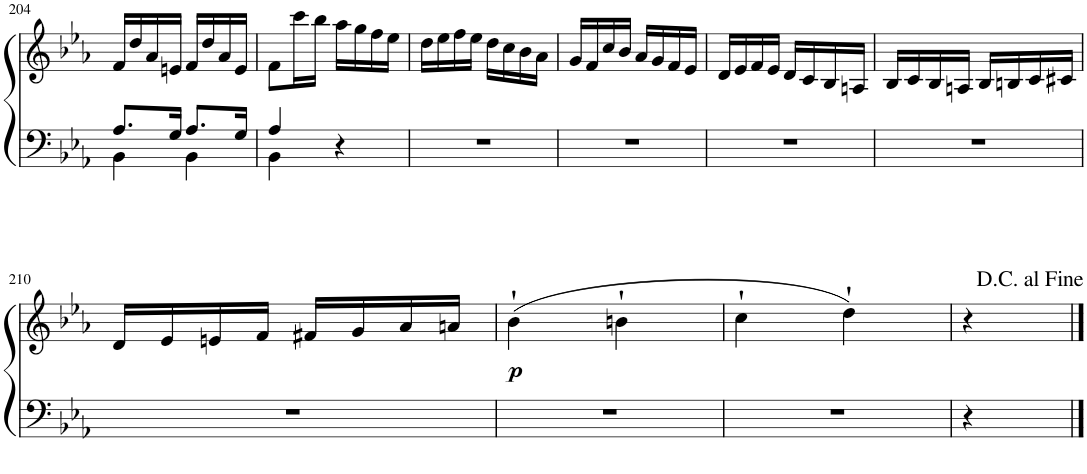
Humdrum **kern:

**kern	**kern	**dynam
*part1	*part1	*part1
*staff2	*staff1	*staff1/2
*I"Piano	*	*
*I'Pno.	*	*
!!LO:PB:g=z
*clefF4	*clefG2	*
*k[b-e-a-]	*k[b-e-a-]	*
*M2/4	*M2/4	*
=204	=204	=204
*^	*	*
8.A-/L	4BB-\	16f/LL	.
.	.	16dd/	.
.	.	16a-/	.
16G/Jk	.	16en/JJ	.
8.A-/L	4BB-\	16f/LL	.
.	.	16dd/	.
.	.	16a-/	.
16G/Jk	.	16e/JJ	.
=205	=205	=205	=205
4A-/	4BB-\	8f\L	.
.	.	16ccc\L	.
.	.	16bb-\JJ	.
4r	4ryy	16aa-\LL	.
.	.	16gg\	.
.	.	16ff\	.
.	.	16ee-\JJ	.
*v	*v	*	*
=206	=206	=206
2r	16dd\LL	.
.	16ee-\	.
.	16ff\	.
.	16ee-\JJ	.
.	16dd\LL	.
.	16cc\	.
.	16b-\	.
.	16a-\JJ	.
=207	=207	=207
2r	16g/LL	.
.	16f/	.
.	16cc/	.
.	16b-/JJ	.
.	16a-/LL	.
.	16g/	.
.	16f/	.
.	16e-/JJ	.
=208	=208	=208
2r	16d/LL	.
.	16e-/	.
.	16f/	.
.	16e-/JJ	.
.	16d/LL	.
.	16c/	.
.	16B-/	.
.	16An/JJ	.
=209	=209	=209
2r	16B-/LL	.
.	16c/	.
.	16B-/	.
.	16An/JJ	.
.	16B-/LL	.
.	16Bn/	.
.	16c/	.
.	16c#X/JJ	.
!!LO:LB:g=z
=210	=210	=210
2r	16d/LL	.
.	16e-/	.
.	16en/	.
.	16f/JJ	.
.	16f#X/LL	.
.	16g/	.
.	16a-/	.
.	16an/JJ	.
=211	=211	=211
!	!	!LO:DY:b
2r	(4b-`\	p
.	4bn`\	.
=212	=212	=212
2r	4cc`\	.
.	4dd`\)	.
=213	=213	=213
4r	4r	.
==	==	==
*-	*-	*-
